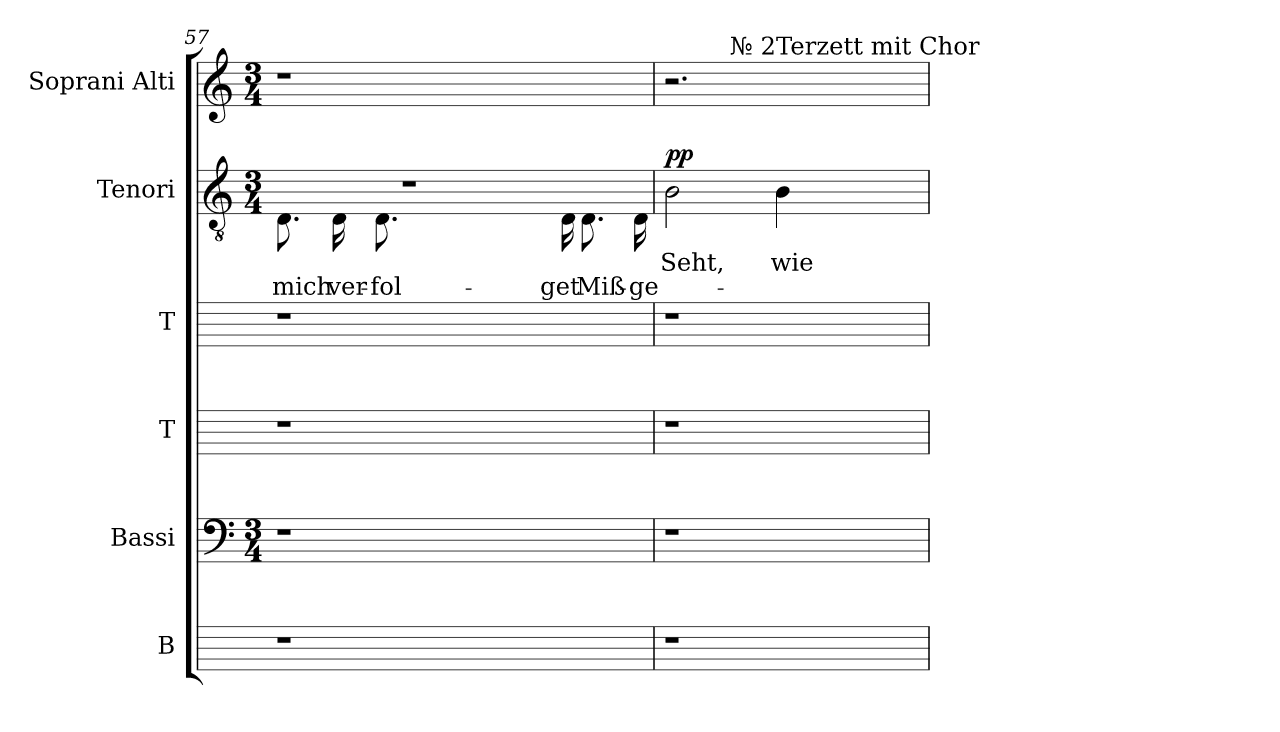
**kern	**kern	**kern	**kern	**kern	**text	**text	**dynam	**kern
*part6	*part5	*part4	*part3	*part2	*part2	*part2	*part2	*part1
*staff6	*staff5	*staff4	*staff3	*staff2	*staff2	*staff2	*staff2	*staff1
*I"B	*I"Bassi	*I"T	*I"T	*I"Tenori	*	*	*	*I"Soprani  Alti
*I'B	*I'B	*I'T	*I'T	*I'T	*	*	*	*I'S  A
*	*clefF4	*	*	*clefGv2	*	*	*	*clefG2
*	*k[]	*	*	*k[]	*	*	*	*k[]
*	*C:	*	*	*C:	*	*	*	*C:
*	*M3/4	*	*	*M3/4	*	*	*	*M3/4
=57	=57	=57	=57	=57	=57	=57	=57	=57
!	!LO:N:vis=1	!	!	!LO:N:vis=8.	!	!LO:LY:b:cj	!	!LO:N:vis=1
1r	2.r	1r	1r	8D\	.	mich	.	2.r
!	!	!	!	!	!	!LO:LY:b	!	!
.	.	.	.	16D\	.	ver-	.	.
!	!	!	!	!LO:N:vis=8.	!	!LO:LY:b:cj	!	!
.	.	.	.	8D\	.	-fol-	.	.
.	.	.	.	1r	.	.	.	.
.	2ryy	.	.	.	.	.	.	2ryy
2ryy	.	2ryy	2ryy	.	.	.	.	.
.	4ryy	.	.	.	.	.	.	4ryy
!	!	!	!	!	!	!LO:LY:b:rj	!	!
.	.	.	.	16D\	.	-get	.	.
!	!	!	!	!LO:N:vis=8.	!	!LO:LY:b	!	!
.	.	.	.	8D\	.	Miß-	.	.
!	!	!	!	!	!	!LO:LY:b:rj	!	!
16ryy	16ryy	16ryy	16ryy	16D\	.	-ge-	.	16ryy
=58	=58	=58	=58	=58	=58	=58	=58	=58
!	!LO:N:vis=1	!	!	!	!LO:LY:b:cj	!	!LO:DY:a	!LO:N:vis=1
*	*	*	*	*	*	*	*	*^
1r	2.r	1r	1r	2B\	-Seht,	.	pp	2.r	4ryy
.	.	.	.	.	.	.	.	.	16.ryy
!	!	!	!	!	!	!	!	!	!LO:TX:a:t=№ 2Terzett mit Chor
.	.	.	.	.	.	.	.	.	2ryy
!	!	!	!	!	!LO:LY:b:cj	!	!	!	!
.	.	.	.	4B\	wie	.	.	.	.
.	4ryy	.	.	4ryy	.	.	.	4ryy	.
.	.	.	.	.	.	.	.	.	8ryy
.	.	.	.	.	.	.	.	.	32ryy
*	*	*	*	*	*	*	*	*v	*v
=	=	=	=	=	=	=	=	=
*-	*-	*-	*-	*-	*-	*-	*-	*-
